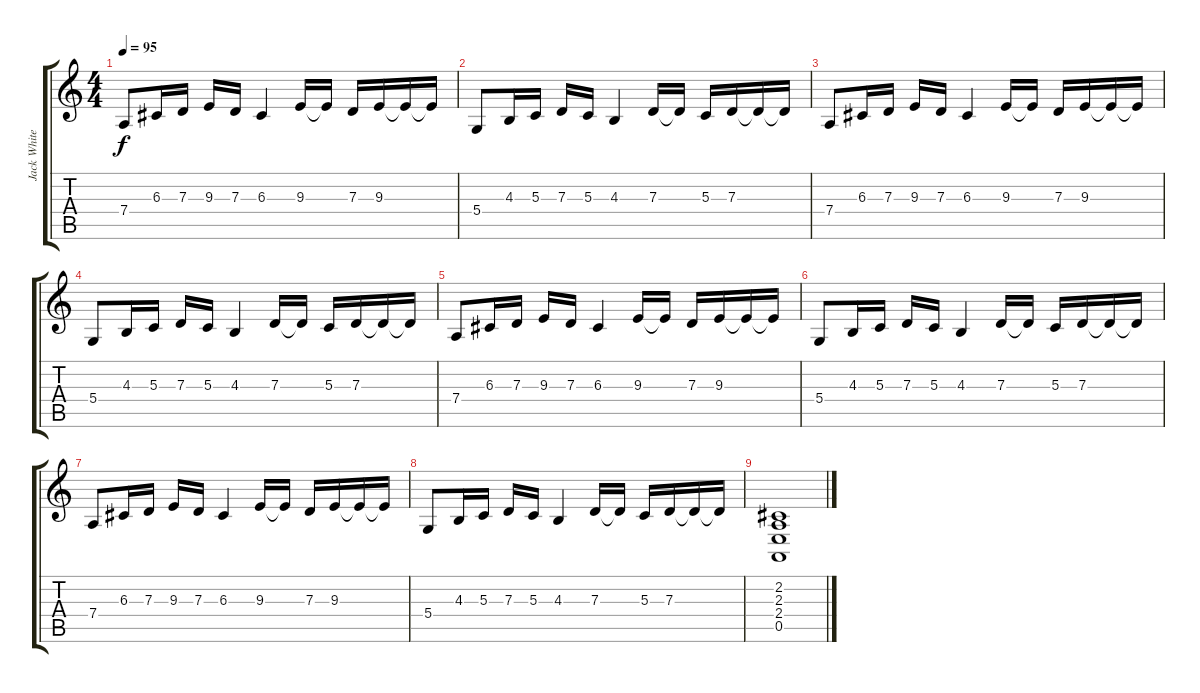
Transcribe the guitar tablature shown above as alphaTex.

\track ("Jack White - Piano" "Jack White") {instrument acousticgrandpiano}
\staff {score tabs}
\tuning (E4 B3 G3 D3 A2 E2) {hide}
\ts (4 4)
\tempo 95
\clef g2
\ks c
7.4.8{dy f} 6.3.16 7.3.16 9.3.16 7.3.16 6.3.4 9.3.16 9.3{t}.16 7.3.16 9.3.16 9.3{t}.16 9.3{t}.16 |
5.4.8 4.3.16 5.3.16 7.3.16 5.3.16 4.3.4 7.3.16 7.3{t}.16 5.3.16 7.3.16 7.3{t}.16 7.3{t}.16 |
7.4.8 6.3.16 7.3.16 9.3.16 7.3.16 6.3.4 9.3.16 9.3{t}.16 7.3.16 9.3.16 9.3{t}.16 9.3{t}.16 |
5.4.8 4.3.16 5.3.16 7.3.16 5.3.16 4.3.4 7.3.16 7.3{t}.16 5.3.16 7.3.16 7.3{t}.16 7.3{t}.16 |
7.4.8 6.3.16 7.3.16 9.3.16 7.3.16 6.3.4 9.3.16 9.3{t}.16 7.3.16 9.3.16 9.3{t}.16 9.3{t}.16 |
5.4.8 4.3.16 5.3.16 7.3.16 5.3.16 4.3.4 7.3.16 7.3{t}.16 5.3.16 7.3.16 7.3{t}.16 7.3{t}.16 |
7.4.8 6.3.16 7.3.16 9.3.16 7.3.16 6.3.4 9.3.16 9.3{t}.16 7.3.16 9.3.16 9.3{t}.16 9.3{t}.16 |
5.4.8 4.3.16 5.3.16 7.3.16 5.3.16 4.3.4 7.3.16 7.3{t}.16 5.3.16 7.3.16 7.3{t}.16 7.3{t}.16 |
(2.2 2.3 2.4 0.5).1
